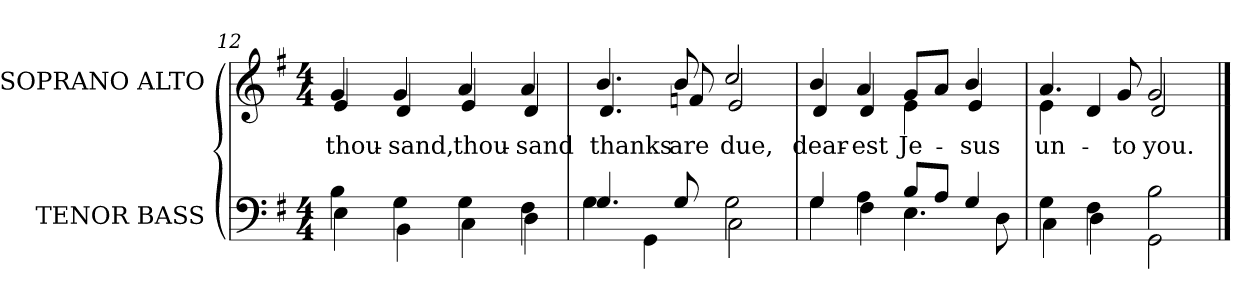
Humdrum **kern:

**kern	**kern	**text
*part2	*part1	*part1
*staff2	*staff1	*staff1
*I"TENOR BASS	*I"SOPRANO ALTO	*
*I'T. B.	*I'S. A.	*
!!LO:LB:g=z
*clefF4	*clefG2	*
*k[f#]	*k[f#]	*
*G:	*G:	*
*M4/4	*M4/4	*
=12	=12	=12
*^	*	*
!	!	!LO:TX:a:i:t=Refrain	!
!	!	!	!LO:LY:b:color=#000000
*	*	*^	*
4Bi\	4Ei\	4gi/	4ei/	thou-
!	!	!	!	!LO:LY:b:color=#000000
4Gi\	4BBi\	4gi/	4di/	-sand,
!	!	!	!	!LO:LY:b:color=#000000
4Gi\	4Ci\	4ai/	4ei/	thou-
!	!	!	!	!LO:LY:b:color=#000000
4F#i\	4Di\	4ai/	4di/	-sand
=13	=13	=13	=13	=13
!	!	!	!	!LO:LY:b:color=#000000
4.Gi/	4Gi\	4.bi/	4.di/	thanks
.	4GGi\	.	.	.
!	!	!	!	!LO:LY:b:color=#000000
8Gi/	.	8bi/	8fni/	are
!	!	!	!	!LO:LY:b:color=#000000
2Gi\	2Ci\	2cci/	2ei/	due,
=14	=14	=14	=14	=14
!	!	!	!	!LO:LY:b:color=#000000
4Gi/	4Gi\	4bi/	4di/	dear-
!	!	!	!	!LO:LY:b:color=#000000
4Ai\	4F#i\	4ai/	4di/	-est
!	!	!	!	!LO:LY:b:color=#000000
8Bi/L	4.Ei\	8gi/L	4ei\	Je-
8Ai/J	.	8ai/J	.	.
!	!	!	!	!LO:LY:b:color=#000000
4Gi/	.	4bi/	4ei/	-sus
.	8Di\	.	.	.
=15	=15	=15	=15	=15
!	!	!	!	!LO:LY:b:color=#000000
4Gi\	4Ci\	4.ai/	4ei\	un-
4F#i\	4Di\	.	4di/	.
!	!	!	!	!LO:LY:b:color=#000000
.	.	8gi/	.	-to
!	!	!	!	!LO:LY:b:color=#000000
2Bi\	2GGi\	2gi/	2di/	you.
*v	*v	*	*	*
*	*v	*v	*
==	==	==
*-	*-	*-
